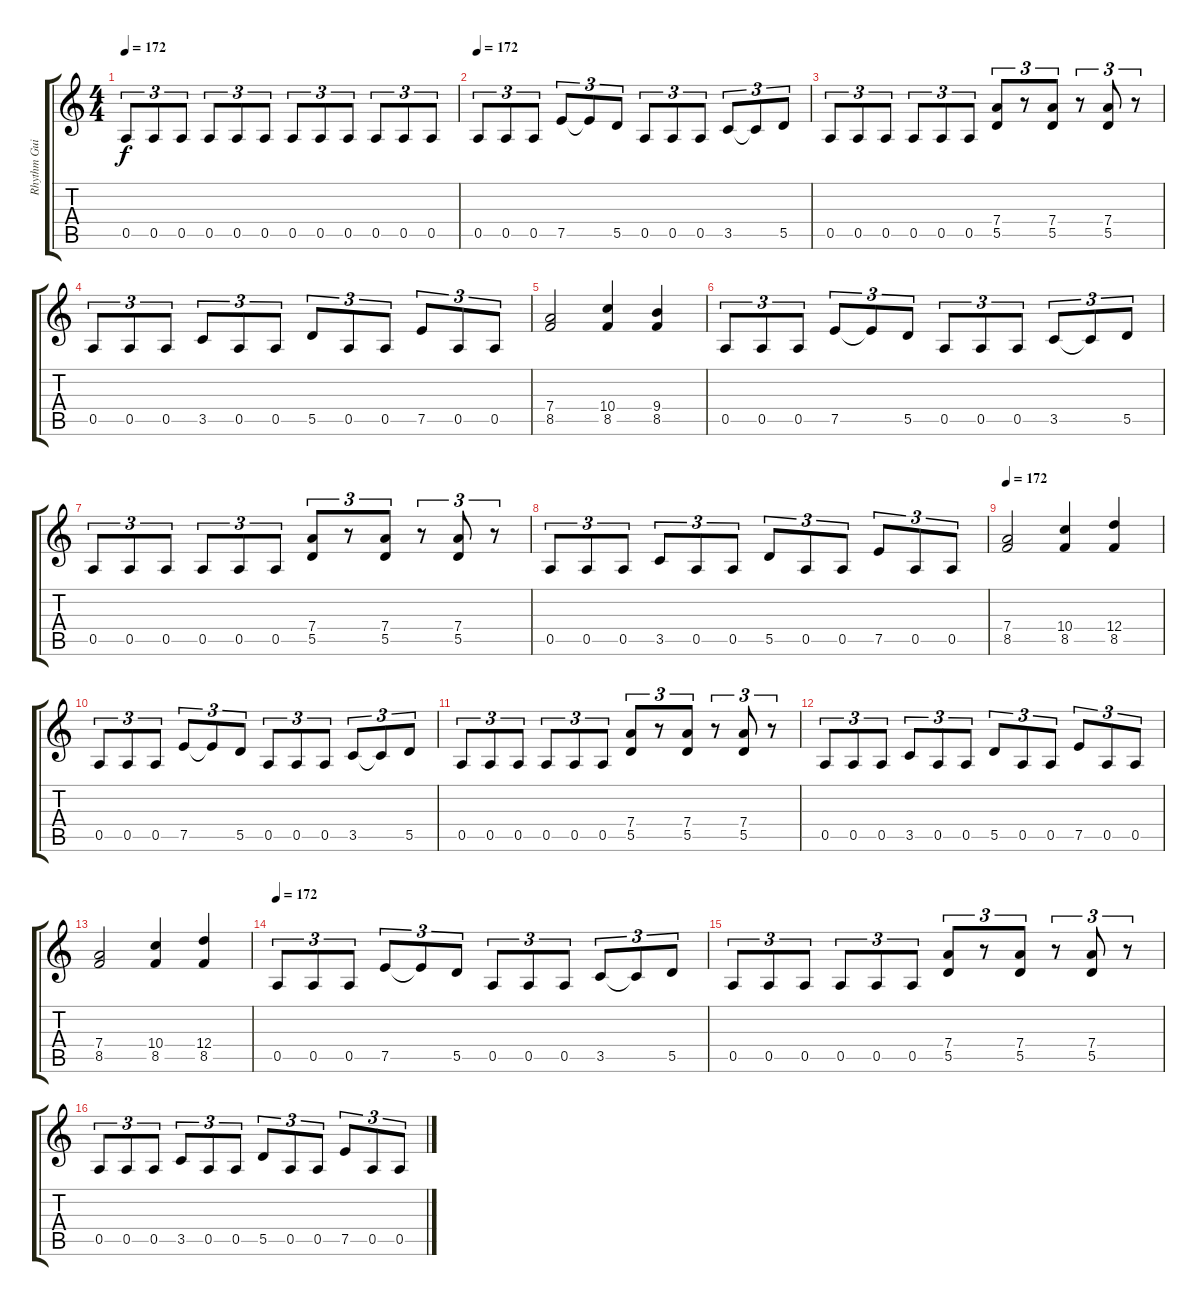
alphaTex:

\track ("Rhythm Guitar Right" "Rhythm Gui") {instrument distortionguitar}
\staff {score tabs}
\tuning (E4 B3 G3 D3 A2 E2) {hide}
\ts (4 4)
\tempo 172
\clef g2
\ks c
0.5.8{tu (3 2) dy f} 0.5.8{tu (3 2)} 0.5.8{tu (3 2)} 0.5.8{tu (3 2)} 0.5.8{tu (3 2)} 0.5.8{tu (3 2)} 0.5.8{tu (3 2)} 0.5.8{tu (3 2)} 0.5.8{tu (3 2)} 0.5.8{tu (3 2)} 0.5.8{tu (3 2)} 0.5.8{tu (3 2)} |
\section ("" "")
\tempo 172
0.5.8{tu (3 2)} 0.5.8{tu (3 2)} 0.5.8{tu (3 2)} 7.5.8{tu (3 2)} 7.5{t}.8{tu (3 2)} 5.5.8{tu (3 2)} 0.5.8{tu (3 2)} 0.5.8{tu (3 2)} 0.5.8{tu (3 2)} 3.5.8{tu (3 2)} 3.5{t}.8{tu (3 2)} 5.5.8{tu (3 2)} |
0.5.8{tu (3 2)} 0.5.8{tu (3 2)} 0.5.8{tu (3 2)} 0.5.8{tu (3 2)} 0.5.8{tu (3 2)} 0.5.8{tu (3 2)} (7.4 5.5).8{tu (3 2)} r.8{tu (3 2)} (7.4 5.5).8{tu (3 2)} r.8{tu (3 2)} (7.4 5.5).8{tu (3 2)} r.8{tu (3 2)} |
0.5.8{tu (3 2)} 0.5.8{tu (3 2)} 0.5.8{tu (3 2)} 3.5.8{tu (3 2)} 0.5.8{tu (3 2)} 0.5.8{tu (3 2)} 5.5.8{tu (3 2)} 0.5.8{tu (3 2)} 0.5.8{tu (3 2)} 7.5.8{tu (3 2)} 0.5.8{tu (3 2)} 0.5.8{tu (3 2)} |
(7.4 8.5).2 (10.4 8.5).4 (9.4 8.5).4 |
0.5.8{tu (3 2)} 0.5.8{tu (3 2)} 0.5.8{tu (3 2)} 7.5.8{tu (3 2)} 7.5{t}.8{tu (3 2)} 5.5.8{tu (3 2)} 0.5.8{tu (3 2)} 0.5.8{tu (3 2)} 0.5.8{tu (3 2)} 3.5.8{tu (3 2)} 3.5{t}.8{tu (3 2)} 5.5.8{tu (3 2)} |
0.5.8{tu (3 2)} 0.5.8{tu (3 2)} 0.5.8{tu (3 2)} 0.5.8{tu (3 2)} 0.5.8{tu (3 2)} 0.5.8{tu (3 2)} (7.4 5.5).8{tu (3 2)} r.8{tu (3 2)} (7.4 5.5).8{tu (3 2)} r.8{tu (3 2)} (7.4 5.5).8{tu (3 2)} r.8{tu (3 2)} |
0.5.8{tu (3 2)} 0.5.8{tu (3 2)} 0.5.8{tu (3 2)} 3.5.8{tu (3 2)} 0.5.8{tu (3 2)} 0.5.8{tu (3 2)} 5.5.8{tu (3 2)} 0.5.8{tu (3 2)} 0.5.8{tu (3 2)} 7.5.8{tu (3 2)} 0.5.8{tu (3 2)} 0.5.8{tu (3 2)} |
\section ("" "")
\tempo 172
(7.4 8.5).2 (10.4 8.5).4 (12.4 8.5).4 |
0.5.8{tu (3 2)} 0.5.8{tu (3 2)} 0.5.8{tu (3 2)} 7.5.8{tu (3 2)} 7.5{t}.8{tu (3 2)} 5.5.8{tu (3 2)} 0.5.8{tu (3 2)} 0.5.8{tu (3 2)} 0.5.8{tu (3 2)} 3.5.8{tu (3 2)} 3.5{t}.8{tu (3 2)} 5.5.8{tu (3 2)} |
0.5.8{tu (3 2)} 0.5.8{tu (3 2)} 0.5.8{tu (3 2)} 0.5.8{tu (3 2)} 0.5.8{tu (3 2)} 0.5.8{tu (3 2)} (7.4 5.5).8{tu (3 2)} r.8{tu (3 2)} (7.4 5.5).8{tu (3 2)} r.8{tu (3 2)} (7.4 5.5).8{tu (3 2)} r.8{tu (3 2)} |
0.5.8{tu (3 2)} 0.5.8{tu (3 2)} 0.5.8{tu (3 2)} 3.5.8{tu (3 2)} 0.5.8{tu (3 2)} 0.5.8{tu (3 2)} 5.5.8{tu (3 2)} 0.5.8{tu (3 2)} 0.5.8{tu (3 2)} 7.5.8{tu (3 2)} 0.5.8{tu (3 2)} 0.5.8{tu (3 2)} |
(7.4 8.5).2 (10.4 8.5).4 (12.4 8.5).4 |
\section ("" "")
\tempo 172
0.5.8{tu (3 2)} 0.5.8{tu (3 2)} 0.5.8{tu (3 2)} 7.5.8{tu (3 2)} 7.5{t}.8{tu (3 2)} 5.5.8{tu (3 2)} 0.5.8{tu (3 2)} 0.5.8{tu (3 2)} 0.5.8{tu (3 2)} 3.5.8{tu (3 2)} 3.5{t}.8{tu (3 2)} 5.5.8{tu (3 2)} |
0.5.8{tu (3 2)} 0.5.8{tu (3 2)} 0.5.8{tu (3 2)} 0.5.8{tu (3 2)} 0.5.8{tu (3 2)} 0.5.8{tu (3 2)} (7.4 5.5).8{tu (3 2)} r.8{tu (3 2)} (7.4 5.5).8{tu (3 2)} r.8{tu (3 2)} (7.4 5.5).8{tu (3 2)} r.8{tu (3 2)} |
0.5.8{tu (3 2)} 0.5.8{tu (3 2)} 0.5.8{tu (3 2)} 3.5.8{tu (3 2)} 0.5.8{tu (3 2)} 0.5.8{tu (3 2)} 5.5.8{tu (3 2)} 0.5.8{tu (3 2)} 0.5.8{tu (3 2)} 7.5.8{tu (3 2)} 0.5.8{tu (3 2)} 0.5.8{tu (3 2)}
